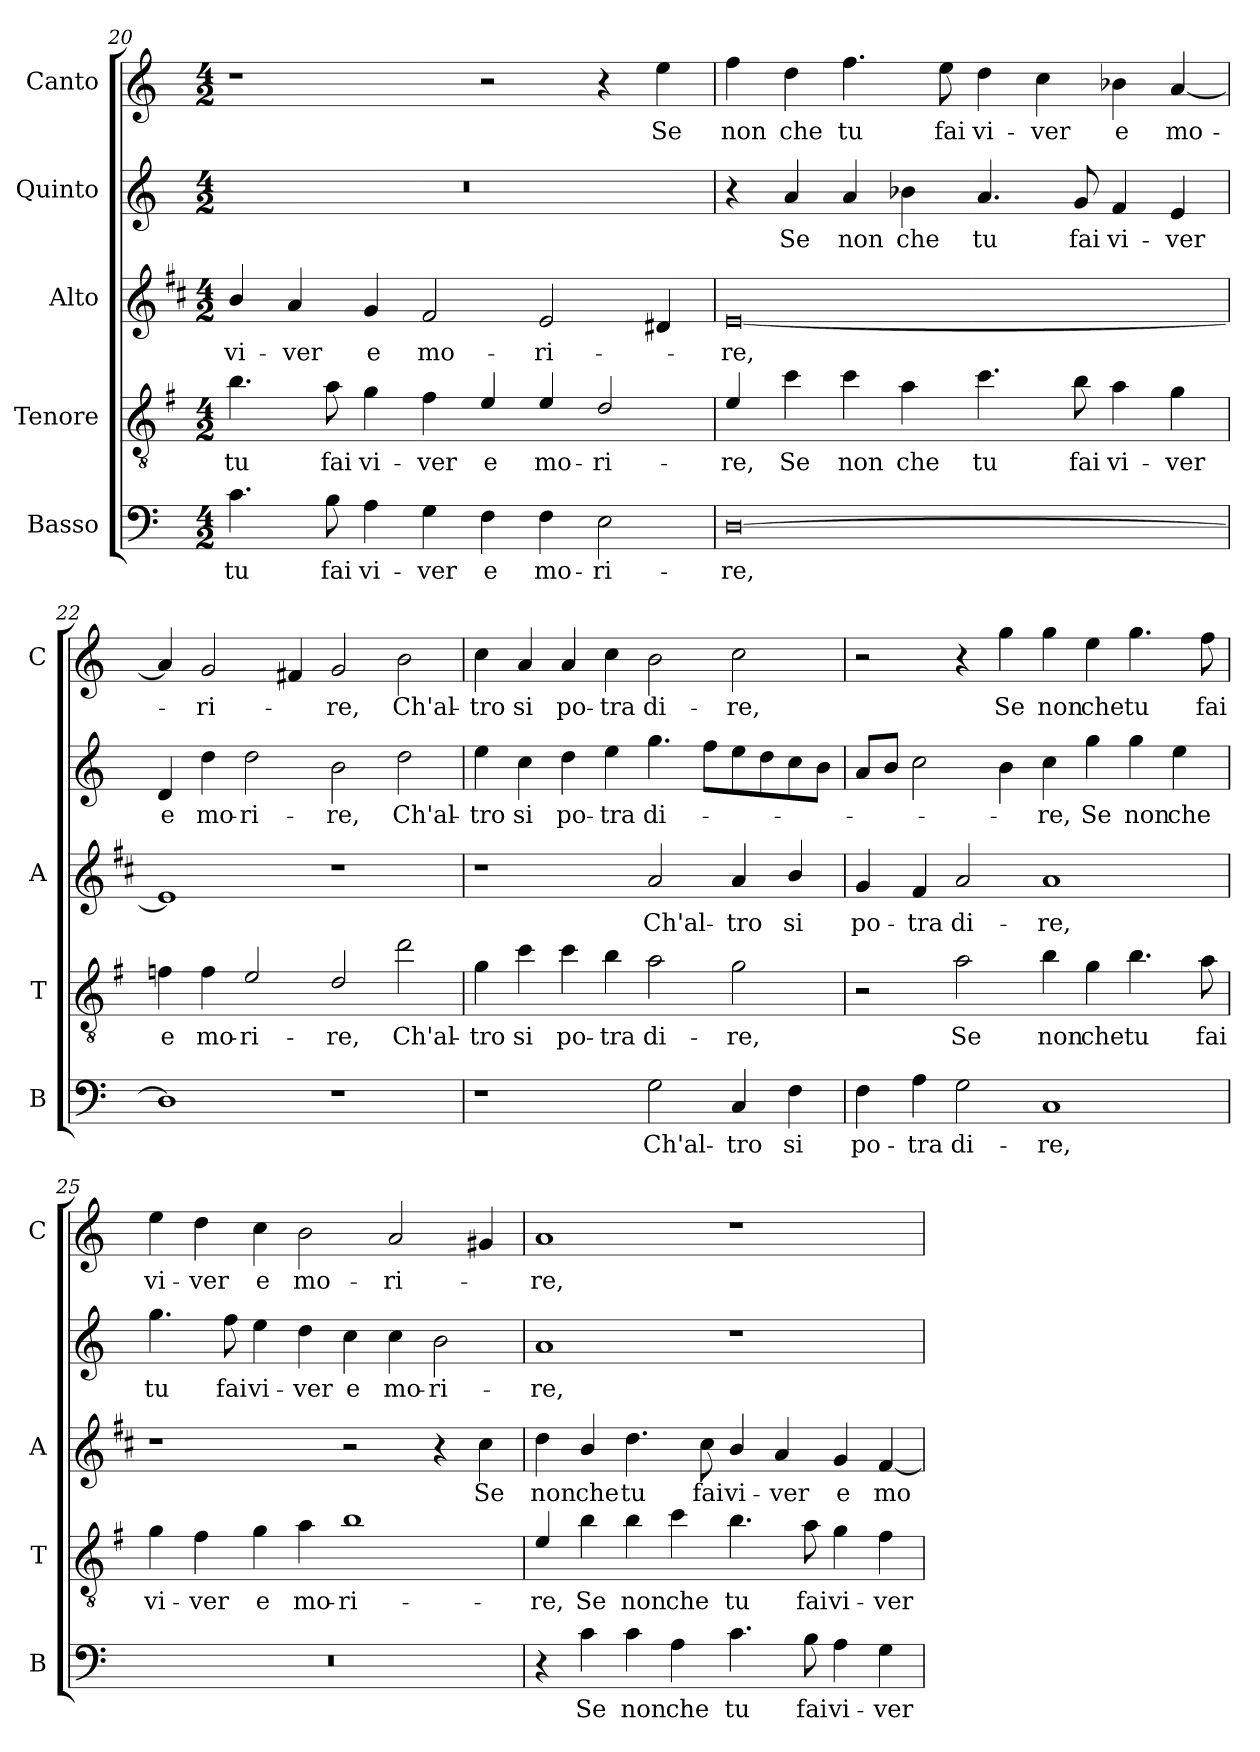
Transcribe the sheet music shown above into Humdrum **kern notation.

**kern	**text	**kern	**text	**kern	**text	**kern	**text	**kern	**text
*part5	*part5	*part4	*part4	*part3	*part3	*part2	*part2	*part1	*part1
*staff5	*staff5	*staff4	*staff4	*staff3	*staff3	*staff2	*staff2	*staff1	*staff1
*I"Basso	*	*I"Tenore	*	*I"Alto	*	*I"Quinto	*	*I"Canto	*
*I'B	*	*I'T	*	*I'A	*	*	*	*I'C	*
*clefF4	*	*clefGv2	*	*clefG2	*	*clefG2	*	*clefG2	*
*	*	*ITrd4c7	*	*ITrd1c2	*	*	*	*	*
*k[]	*	*k[]	*	*k[]	*	*k[]	*	*k[]	*
*C:	*	*C:	*	*C:	*	*C:	*	*C:	*
*M4/2	*	*M4/2	*	*M4/2	*	*M4/2	*	*M4/2	*
=20	=20	=20	=20	=20	=20	=20	=20	=20	=20
!	!LO:LY:b	!	!LO:LY:b	!	!LO:LY:b	!	!	!	!
4.c\	tu	4.e\	tu	4a/	vi-	0r	.	1r	.
!	!	!	!	!	!LO:LY:b	!	!	!	!
.	.	.	.	4g/	-ver	.	.	.	.
!	!LO:LY:b	!	!LO:LY:b	!	!	!	!	!	!
8B\	fai	8d\	fai	.	.	.	.	.	.
!	!LO:LY:b	!	!LO:LY:b	!	!LO:LY:b	!	!	!	!
4A\	vi-	4c\	vi-	4f/	e	.	.	.	.
!	!LO:LY:b	!	!LO:LY:b	!	!LO:LY:b	!	!	!	!
4G\	-ver	4B\	-ver	2e/	mo-	.	.	.	.
!	!LO:LY:b	!	!LO:LY:b	!	!	!	!	!	!
4F\	e	4A/	e	.	.	.	.	2r	.
!	!LO:LY:b	!	!LO:LY:b	!	!LO:LY:b	!	!	!	!
4F\	mo-	4A/	mo-	2d/	-ri-	.	.	.	.
!	!LO:LY:b	!	!LO:LY:b	!	!	!	!	!	!
2E\	-ri-	2G/	-ri-	.	.	.	.	4r	.
!	!	!	!	!	!	!	!	!	!LO:LY:b
.	.	.	.	4c#X/	.	.	.	4ee\	Se
=21	=21	=21	=21	=21	=21	=21	=21	=21	=21
!	!LO:LY:b	!	!LO:LY:b	!	!LO:LY:b	!	!	!	!LO:LY:b
[0D	-re,	4A/	-re,	[0d	-re,	4r	.	4ff\	non
!	!	!	!LO:LY:b	!	!	!	!LO:LY:b	!	!LO:LY:b
.	.	4f\	Se	.	.	4a/	Se	4dd\	che
!	!	!	!LO:LY:b	!	!	!	!LO:LY:b	!	!LO:LY:b
.	.	4f\	non	.	.	4a/	non	4.ff\	tu
!	!	!	!LO:LY:b	!	!	!	!LO:LY:b	!	!
.	.	4d\	che	.	.	4b-X\	che	.	.
!	!	!	!	!	!	!	!	!	!LO:LY:b
.	.	.	.	.	.	.	.	8ee\	fai
!	!	!	!LO:LY:b	!	!	!	!LO:LY:b	!	!LO:LY:b
.	.	4.f\	tu	.	.	4.a/	tu	4dd\	vi-
!	!	!	!	!	!	!	!	!	!LO:LY:b
.	.	.	.	.	.	.	.	4cc\	-ver
!	!	!	!LO:LY:b	!	!	!	!LO:LY:b	!	!
.	.	8e\	fai	.	.	8g/	fai	.	.
!	!	!	!LO:LY:b	!	!	!	!LO:LY:b	!	!LO:LY:b
.	.	4d\	vi-	.	.	4f/	vi-	4b-X\	e
!	!	!	!LO:LY:b	!	!	!	!LO:LY:b	!	!LO:LY:b
.	.	4c\	-ver	.	.	4e/	-ver	[4a/	mo-
!!LO:LB:g=z
=22	=22	=22	=22	=22	=22	=22	=22	=22	=22
!	!	!	!LO:LY:b	!	!	!	!LO:LY:b	!	!
1D]	.	4B-X\	e	1d]	.	4d/	e	4a/]	.
!	!	!	!LO:LY:b	!	!	!	!LO:LY:b	!	!LO:LY:b
.	.	4B-\	mo-	.	.	4dd\	mo-	2g/	-ri-
!	!	!	!LO:LY:b	!	!	!	!LO:LY:b	!	!
.	.	2A/	-ri-	.	.	2dd\	-ri-	.	.
.	.	.	.	.	.	.	.	4f#X/	.
!	!	!	!LO:LY:b	!	!	!	!LO:LY:b	!	!LO:LY:b
1r	.	2G/	-re,	1r	.	2b\	-re,	2g/	-re,
!	!	!	!LO:LY:b	!	!	!	!LO:LY:b	!	!LO:LY:b
.	.	2g\	Ch'al-	.	.	2dd\	Ch'al-	2b\	Ch'al-
=23	=23	=23	=23	=23	=23	=23	=23	=23	=23
!	!	!	!LO:LY:b	!	!	!	!LO:LY:b	!	!LO:LY:b
1r	.	4c\	-tro	1r	.	4ee\	-tro	4cc\	-tro
!	!	!	!LO:LY:b	!	!	!	!LO:LY:b	!	!LO:LY:b
.	.	4f\	si	.	.	4cc\	si	4a/	si
!	!	!	!LO:LY:b	!	!	!	!LO:LY:b	!	!LO:LY:b
.	.	4f\	po-	.	.	4dd\	po-	4a/	po-
!	!	!	!LO:LY:b	!	!	!	!LO:LY:b	!	!LO:LY:b
.	.	4e\	-tra	.	.	4ee\	-tra	4cc\	-tra
!	!LO:LY:b	!	!LO:LY:b	!	!LO:LY:b	!	!LO:LY:b	!	!LO:LY:b
2G\	Ch'al-	2d\	di-	2g/	Ch'al-	4.gg\	di-	2b\	di-
.	.	.	.	.	.	8ff\L	.	.	.
!	!LO:LY:b	!	!LO:LY:b	!	!LO:LY:b	!	!	!	!LO:LY:b
4C/	-tro	2c\	-re,	4g/	-tro	8ee\	.	2cc\	-re,
.	.	.	.	.	.	8dd\	.	.	.
!	!LO:LY:b	!	!	!	!LO:LY:b	!	!	!	!
4F\	si	.	.	4a/	si	8cc\	.	.	.
.	.	.	.	.	.	8b\J	.	.	.
=24	=24	=24	=24	=24	=24	=24	=24	=24	=24
!	!LO:LY:b	!	!	!	!LO:LY:b	!	!	!	!
4F\	po-	2r	.	4f/	po-	8a/L	.	2r	.
.	.	.	.	.	.	8b/J	.	.	.
!	!LO:LY:b	!	!	!	!LO:LY:b	!	!	!	!
4A\	-tra	.	.	4e/	-tra	2cc\	.	.	.
!	!LO:LY:b	!	!LO:LY:b	!	!LO:LY:b	!	!	!	!
2G\	di-	2d\	Se	2g/	di-	.	.	4r	.
!	!	!	!	!	!	!	!	!	!LO:LY:b
.	.	.	.	.	.	4b\	.	4gg\	Se
!	!LO:LY:b	!	!LO:LY:b	!	!LO:LY:b	!	!LO:LY:b	!	!LO:LY:b
1C	-re,	4e\	non	1g	-re,	4cc\	-re,	4gg\	non
!	!	!	!LO:LY:b	!	!	!	!LO:LY:b	!	!LO:LY:b
.	.	4c\	che	.	.	4gg\	Se	4ee\	che
!	!	!	!LO:LY:b	!	!	!	!LO:LY:b	!	!LO:LY:b
.	.	4.e\	tu	.	.	4gg\	non	4.gg\	tu
!	!	!	!	!	!	!	!LO:LY:b	!	!
.	.	.	.	.	.	4ee\	che	.	.
!	!	!	!LO:LY:b	!	!	!	!	!	!LO:LY:b
.	.	8d\	fai	.	.	.	.	8ff\	fai
=25	=25	=25	=25	=25	=25	=25	=25	=25	=25
!	!	!	!LO:LY:b	!	!	!	!LO:LY:b	!	!LO:LY:b
0r	.	4c\	vi-	1r	.	4.gg\	tu	4ee\	vi-
!	!	!	!LO:LY:b	!	!	!	!	!	!LO:LY:b
.	.	4B\	-ver	.	.	.	.	4dd\	-ver
!	!	!	!	!	!	!	!LO:LY:b	!	!
.	.	.	.	.	.	8ff\	fai	.	.
!	!	!	!LO:LY:b	!	!	!	!LO:LY:b	!	!LO:LY:b
.	.	4c\	e	.	.	4ee\	vi-	4cc\	e
!	!	!	!LO:LY:b	!	!	!	!LO:LY:b	!	!LO:LY:b
.	.	4d\	mo-	.	.	4dd\	-ver	2b\	mo-
!	!	!	!LO:LY:b	!	!	!	!LO:LY:b	!	!
.	.	1e	-ri-	2r	.	4cc\	e	.	.
!	!	!	!	!	!	!	!LO:LY:b	!	!LO:LY:b
.	.	.	.	.	.	4cc\	mo-	2a/	-ri-
!	!	!	!	!	!	!	!LO:LY:b	!	!
.	.	.	.	4r	.	2b\	-ri-	.	.
!	!	!	!	!	!LO:LY:b	!	!	!	!
.	.	.	.	4b\	Se	.	.	4g#X/	.
!!LO:LB:g=z
=26	=26	=26	=26	=26	=26	=26	=26	=26	=26
!	!	!	!LO:LY:b	!	!LO:LY:b	!	!LO:LY:b	!	!LO:LY:b
4r	.	4A/	-re,	4cc\	non	1a	-re,	1a	-re,
!	!LO:LY:b	!	!LO:LY:b	!	!LO:LY:b	!	!	!	!
4c\	Se	4e\	Se	4a/	che	.	.	.	.
!	!LO:LY:b	!	!LO:LY:b	!	!LO:LY:b	!	!	!	!
4c\	non	4e\	non	4.cc\	tu	.	.	.	.
!	!LO:LY:b	!	!LO:LY:b	!	!	!	!	!	!
4A\	che	4f\	che	.	.	.	.	.	.
!	!	!	!	!	!LO:LY:b	!	!	!	!
.	.	.	.	8b\	fai	.	.	.	.
!	!LO:LY:b	!	!LO:LY:b	!	!LO:LY:b	!	!	!	!
4.c\	tu	4.e\	tu	4a/	vi-	1r	.	1r	.
!	!	!	!	!	!LO:LY:b	!	!	!	!
.	.	.	.	4g/	-ver	.	.	.	.
!	!LO:LY:b	!	!LO:LY:b	!	!	!	!	!	!
8B\	fai	8d\	fai	.	.	.	.	.	.
!	!LO:LY:b	!	!LO:LY:b	!	!LO:LY:b	!	!	!	!
4A\	vi-	4c\	vi-	4f/	e	.	.	.	.
!	!LO:LY:b	!	!LO:LY:b	!	!LO:LY:b	!	!	!	!
4G\	-ver	4B\	-ver	[4e/	mo-	.	.	.	.
=	=	=	=	=	=	=	=	=	=
*-	*-	*-	*-	*-	*-	*-	*-	*-	*-
